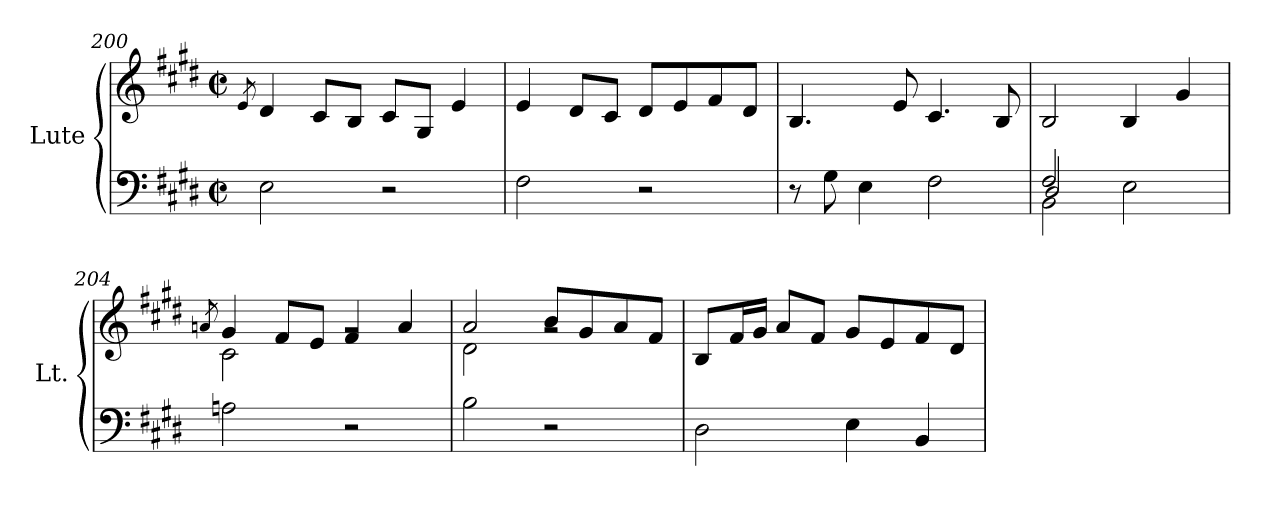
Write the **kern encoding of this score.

**kern	**kern
*part1	*part1
*staff2	*staff1
*I"Lute	*
*I'Lt.	*
*clefF4	*clefG2
*k[f#c#g#d#]	*k[f#c#g#d#]
*M2/2	*M2/2
*met(c|)	*met(c|)
=200	=200
.	8qe/
2E\	4d#/
.	8c#/L
.	8B/J
2r	8c#/L
.	8G#/J
.	4e/
=201	=201
2F#\	4e/
.	8d#/L
.	8c#/J
2r	8d#/L
.	8e/
.	8f#/
.	8d#/J
!!LO:PB:g=z
=202	=202
8r	4.B/
8G#\	.
4E\	.
.	8e/
2F#\	4.c#/
.	8B/
=203	=203
*^	*
*	*^	*
2F#/	2BB\	2D#/	2B/
2E\	2ryy	2ryy	4B/
.	.	.	4g#/
*v	*v	*v	*
=204	=204
.	8qan/
*	*^
2An\	4g#/	2c#\
.	8f#/L	.
.	8e/J	.
2r	4f#/	2rg
.	4a/	.
=205	=205	=205
2B\	2a/	2d#\
2r	8b/L	2rg
.	8g#/	.
.	8a/	.
.	8f#/J	.
*	*v	*v
=206	=206
2D#\	8B/L
.	16f#/L
.	16g#/JJ
.	8a/L
.	8f#/J
4E\	8g#/L
.	8e/
4BB/	8f#/
.	8d#/J
=	=
*-	*-
